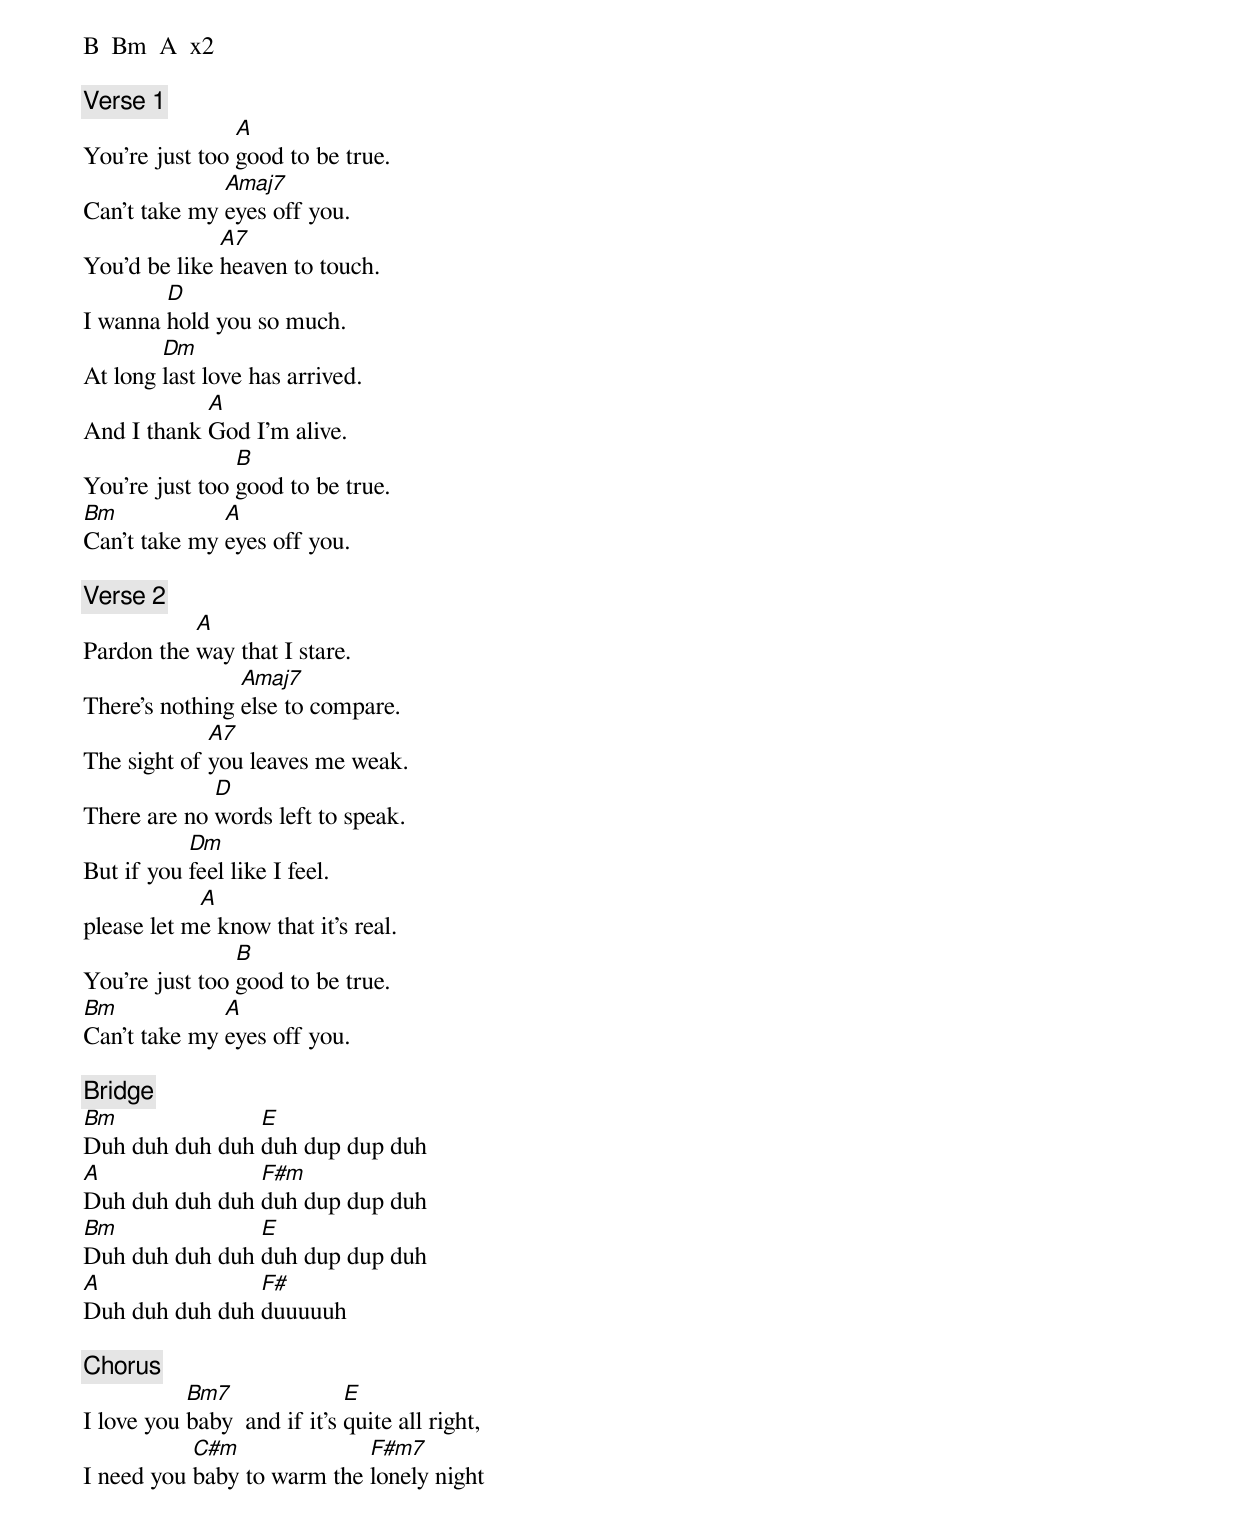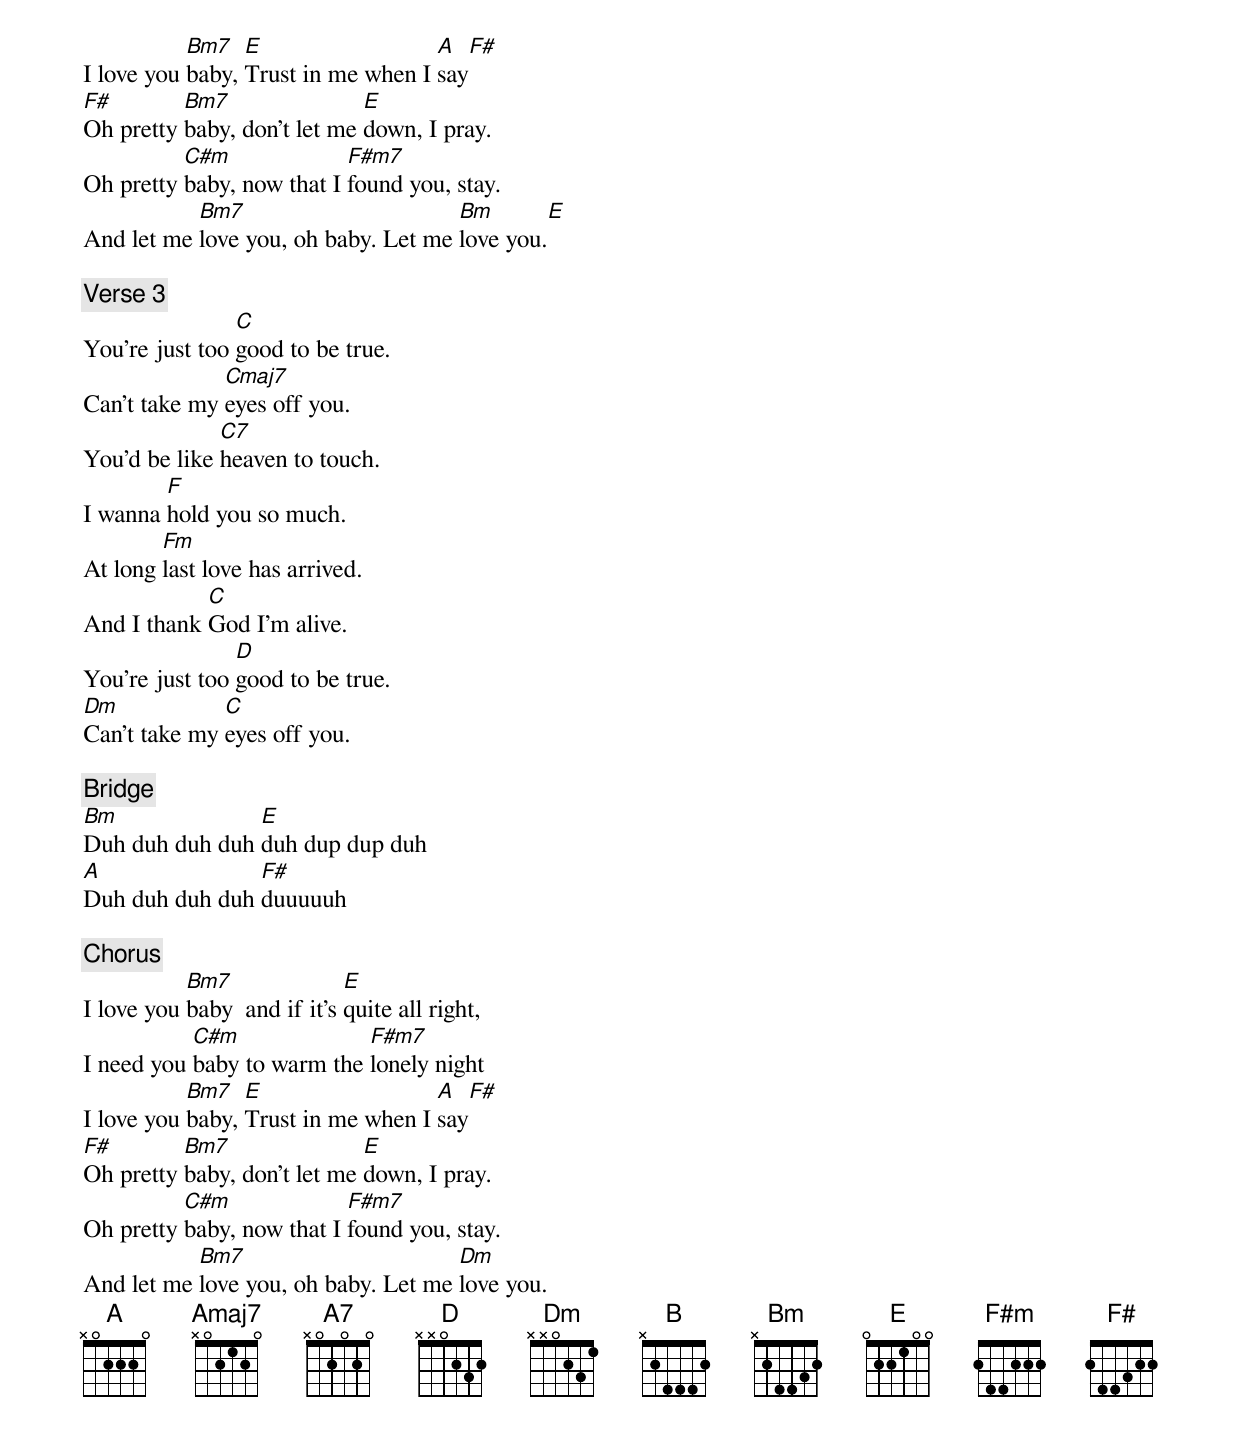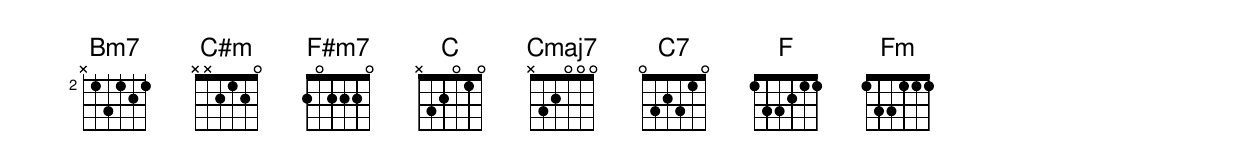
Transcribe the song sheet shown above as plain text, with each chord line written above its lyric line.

B  Bm  A  x2

[Verse 1]
                A
You're just too good to be true.
              Amaj7
Can't take my eyes off you.
              A7
You'd be like heaven to touch.
        D
I wanna hold you so much.
        Dm
At long last love has arrived.
            A
And I thank God I'm alive.
                B
You're just too good to be true.
Bm            A
Can't take my eyes off you.

[Verse 2]
           A
Pardon the way that I stare.
                Amaj7
There's nothing else to compare.
             A7
The sight of you leaves me weak.
             D
There are no words left to speak.
           Dm
But if you feel like I feel.
            A
please let me know that it's real.
                B
You're just too good to be true.
Bm            A
Can't take my eyes off you.

[Bridge]
Bm              E
Duh duh duh duh duh dup dup duh
A               F#m
Duh duh duh duh duh dup dup duh
Bm              E
Duh duh duh duh duh dup dup duh
A               F#
Duh duh duh duh duuuuuh

[Chorus]
           Bm7               E
I love you baby  and if it's quite all right,
           C#m              F#m7
I need you baby to warm the lonely night
           Bm7   E                  A         F#
I love you baby, Trust in me when I say
F#        Bm7                E
Oh pretty baby, don't let me down, I pray.
          C#m              F#m7
Oh pretty baby, now that I found you, stay.
           Bm7                       Bm        E
And let me love you, oh baby. Let me love you.

[Verse 3]
                C
You're just too good to be true.
              Cmaj7
Can't take my eyes off you.
              C7
You'd be like heaven to touch.
        F
I wanna hold you so much.
        Fm
At long last love has arrived.
            C
And I thank God I'm alive.
                D
You're just too good to be true.
Dm            C
Can't take my eyes off you.

[Bridge]
Bm              E
Duh duh duh duh duh dup dup duh
A               F#
Duh duh duh duh duuuuuh

[Chorus]
           Bm7               E
I love you baby  and if it's quite all right,
           C#m              F#m7
I need you baby to warm the lonely night
           Bm7   E                  A         F#
I love you baby, Trust in me when I say
F#        Bm7                E
Oh pretty baby, don't let me down, I pray.
          C#m              F#m7
Oh pretty baby, now that I found you, stay.
           Bm7                       Dm
And let me love you, oh baby. Let me love you.
